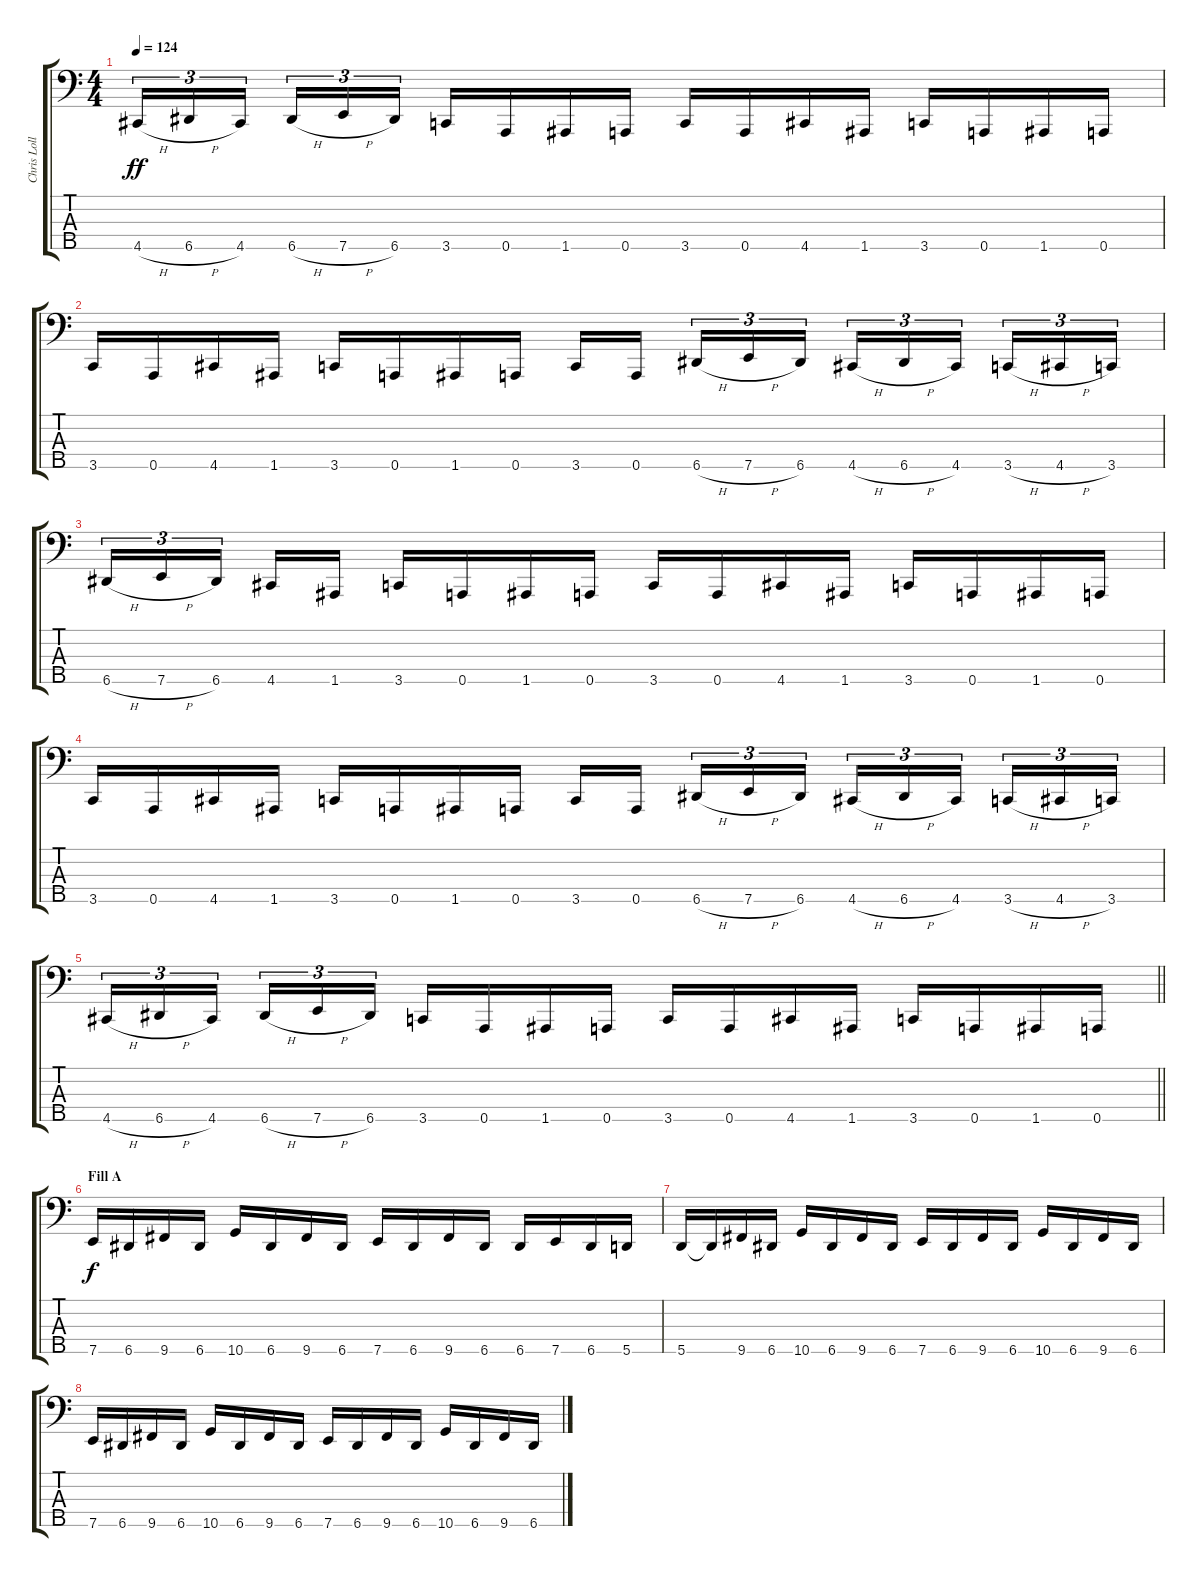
\track ("Chris Lollis" "Chris Loll") {instrument electricbasspick}
\staff {score tabs}
\tuning (G2 D2 A1 E1 A0) {hide}
\ts (4 4)
\tempo 124
\clef f4
\ks c
4.5{h}.16{tu (3 2) dy ff} 6.5{h}.16{tu (3 2)} 4.5.16{tu (3 2) beam splitsecondary} 6.5{h}.16{tu (3 2)} 7.5{h}.16{tu (3 2)} 6.5.16{tu (3 2)} 3.5.16 0.5.16 1.5.16 0.5.16 3.5.16 0.5.16 4.5.16 1.5.16 3.5.16 0.5.16 1.5.16 0.5.16 |
3.5.16 0.5.16 4.5.16 1.5.16 3.5.16 0.5.16 1.5.16 0.5.16 3.5.16 0.5.16{beam splitsecondary} 6.5{h}.16{tu (3 2)} 7.5{h}.16{tu (3 2)} 6.5.16{tu (3 2)} 4.5{h}.16{tu (3 2)} 6.5{h}.16{tu (3 2)} 4.5.16{tu (3 2) beam splitsecondary} 3.5{h}.16{tu (3 2)} 4.5{h}.16{tu (3 2)} 3.5.16{tu (3 2)} |
6.5{h}.16{tu (3 2)} 7.5{h}.16{tu (3 2)} 6.5.16{tu (3 2) beam splitsecondary} 4.5.16 1.5.16 3.5.16 0.5.16 1.5.16 0.5.16 3.5.16 0.5.16 4.5.16 1.5.16 3.5.16 0.5.16 1.5.16 0.5.16 |
3.5.16 0.5.16 4.5.16 1.5.16 3.5.16 0.5.16 1.5.16 0.5.16 3.5.16 0.5.16{beam splitsecondary} 6.5{h}.16{tu (3 2)} 7.5{h}.16{tu (3 2)} 6.5.16{tu (3 2)} 4.5{h}.16{tu (3 2)} 6.5{h}.16{tu (3 2)} 4.5.16{tu (3 2) beam splitsecondary} 3.5{h}.16{tu (3 2)} 4.5{h}.16{tu (3 2)} 3.5.16{tu (3 2)} |
\barLineRight lightlight
4.5{h}.16{tu (3 2)} 6.5{h}.16{tu (3 2)} 4.5.16{tu (3 2) beam splitsecondary} 6.5{h}.16{tu (3 2)} 7.5{h}.16{tu (3 2)} 6.5.16{tu (3 2)} 3.5.16 0.5.16 1.5.16 0.5.16 3.5.16 0.5.16 4.5.16 1.5.16 3.5.16 0.5.16 1.5.16 0.5.16 |
\section ("" "Fill A")
7.5.16{dy f} 6.5.16 9.5.16 6.5.16 10.5.16 6.5.16 9.5.16 6.5.16 7.5.16 6.5.16 9.5.16 6.5.16 6.5.16 7.5.16 6.5.16 5.5.16 |
5.5.16 5.5{t}.16 9.5.16 6.5.16 10.5.16 6.5.16 9.5.16 6.5.16 7.5.16 6.5.16 9.5.16 6.5.16 10.5.16 6.5.16 9.5.16 6.5.16 |
7.5.16 6.5.16 9.5.16 6.5.16 10.5.16 6.5.16 9.5.16 6.5.16 7.5.16 6.5.16 9.5.16 6.5.16 10.5.16 6.5.16 9.5.16 6.5.16
